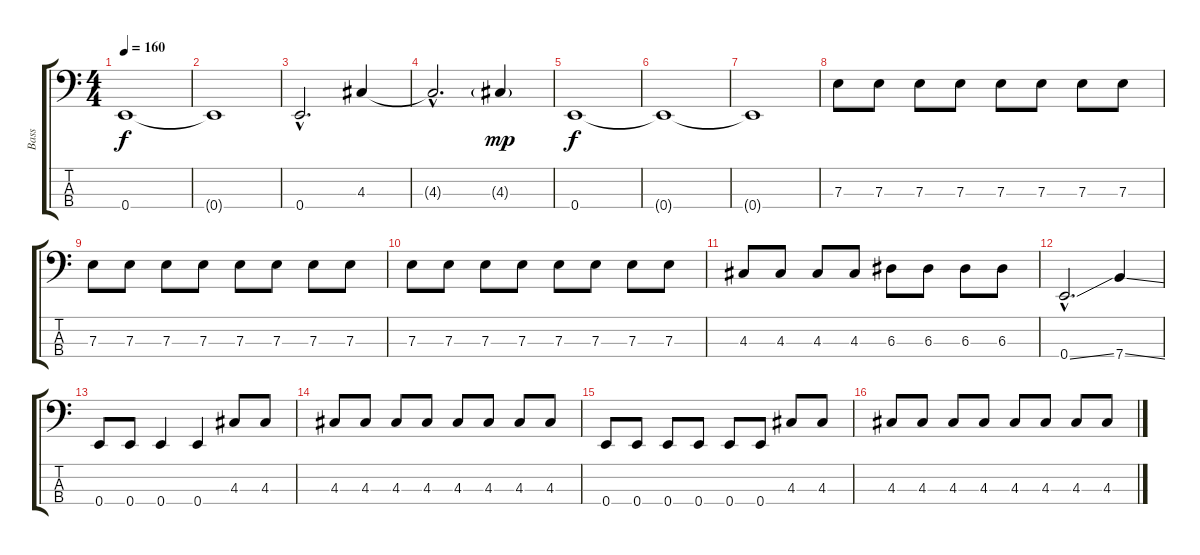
\track ("Bass" "Bass") {instrument electricbasspick}
\staff {score tabs}
\tuning (G2 D2 A1 E1) {hide}
\ts (4 4)
\tempo 160
\clef f4
\ks c
0.4.1{dy f} |
0.4{t}.1 |
0.4{hac}.2{d} 4.3.4 |
4.3{hac t}.2{d} 4.3{g}.4{dy mp} |
0.4.1{dy f} |
0.4{t}.1 |
0.4{t}.1{volume 0} |
7.3.8{volume 16} 7.3.8 7.3.8 7.3.8 7.3.8 7.3.8 7.3.8 7.3.8 |
7.3.8 7.3.8 7.3.8 7.3.8 7.3.8 7.3.8 7.3.8 7.3.8 |
7.3.8 7.3.8 7.3.8 7.3.8 7.3.8 7.3.8 7.3.8 7.3.8 |
4.3.8 4.3.8 4.3.8 4.3.8 6.3.8 6.3.8 6.3.8 6.3.8 |
0.4{ss hac}.2{d} 7.4{ss}.4 |
0.4.8 0.4.8 0.4.4 0.4.4 4.3.8 4.3.8 |
4.3.8 4.3.8 4.3.8 4.3.8 4.3.8 4.3.8 4.3.8 4.3.8 |
0.4.8 0.4.8 0.4.8 0.4.8 0.4.8 0.4.8 4.3.8 4.3.8 |
4.3.8 4.3.8 4.3.8 4.3.8 4.3.8 4.3.8 4.3.8 4.3.8
